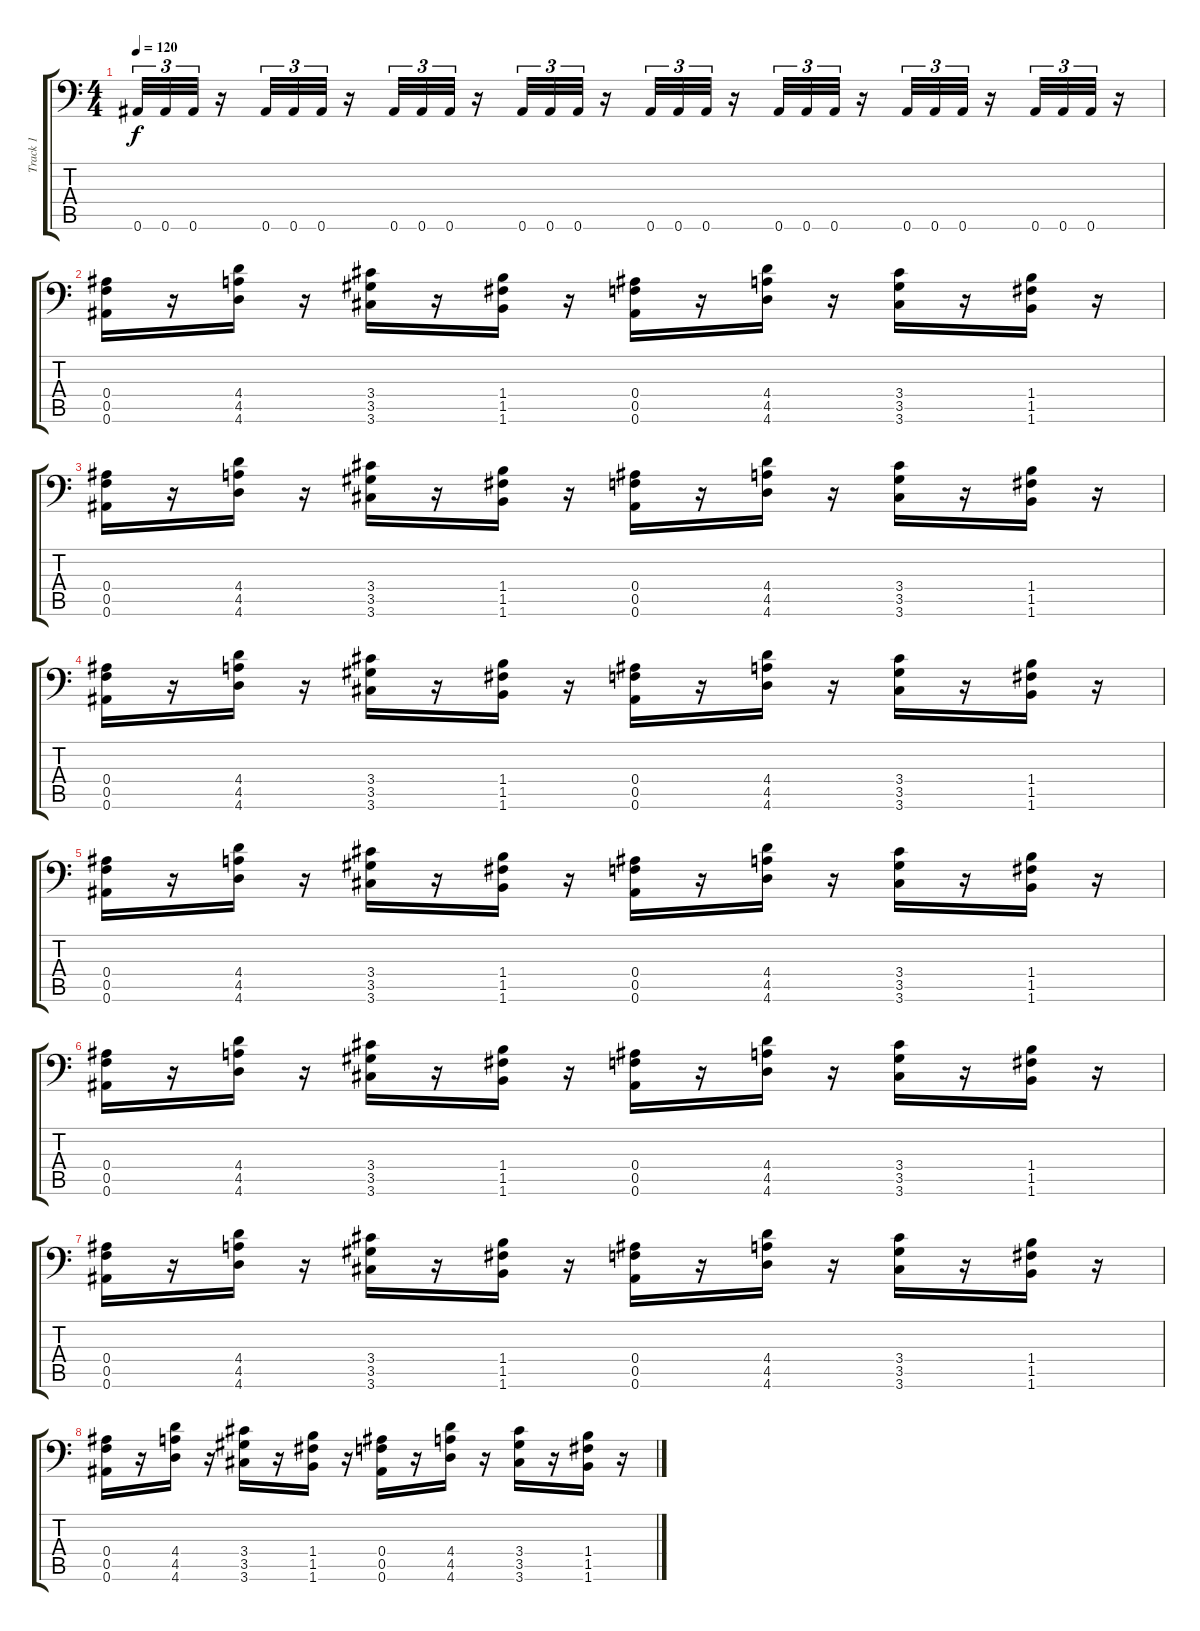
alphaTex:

\track ("Track 1" "Track 1") {instrument distortionguitar}
\staff {score tabs}
\tuning (C4 G3 Eb3 Bb2 F2 Bb1) {hide}
\ts (4 4)
\tempo 120
\clef f4
\ks c
0.6.32{tu (3 2) dy f} 0.6.32{tu (3 2)} 0.6.32{tu (3 2)} r.16 0.6.32{tu (3 2)} 0.6.32{tu (3 2)} 0.6.32{tu (3 2)} r.16 0.6.32{tu (3 2)} 0.6.32{tu (3 2)} 0.6.32{tu (3 2)} r.16 0.6.32{tu (3 2)} 0.6.32{tu (3 2)} 0.6.32{tu (3 2)} r.16 0.6.32{tu (3 2)} 0.6.32{tu (3 2)} 0.6.32{tu (3 2)} r.16 0.6.32{tu (3 2)} 0.6.32{tu (3 2)} 0.6.32{tu (3 2)} r.16 0.6.32{tu (3 2)} 0.6.32{tu (3 2)} 0.6.32{tu (3 2)} r.16 0.6.32{tu (3 2)} 0.6.32{tu (3 2)} 0.6.32{tu (3 2)} r.16 |
(0.4 0.5 0.6).16 r.16 (4.4 4.5 4.6).16 r.16 (3.4 3.5 3.6).16 r.16 (1.4 1.5 1.6).16 r.16 (0.4 0.5 0.6).16 r.16 (4.4 4.5 4.6).16 r.16 (3.4 3.5 3.6).16 r.16 (1.4 1.5 1.6).16 r.16 |
(0.4 0.5 0.6).16 r.16 (4.4 4.5 4.6).16 r.16 (3.4 3.5 3.6).16 r.16 (1.4 1.5 1.6).16 r.16 (0.4 0.5 0.6).16 r.16 (4.4 4.5 4.6).16 r.16 (3.4 3.5 3.6).16 r.16 (1.4 1.5 1.6).16 r.16 |
(0.4 0.5 0.6).16 r.16 (4.4 4.5 4.6).16 r.16 (3.4 3.5 3.6).16 r.16 (1.4 1.5 1.6).16 r.16 (0.4 0.5 0.6).16 r.16 (4.4 4.5 4.6).16 r.16 (3.4 3.5 3.6).16 r.16 (1.4 1.5 1.6).16 r.16 |
(0.4 0.5 0.6).16 r.16 (4.4 4.5 4.6).16 r.16 (3.4 3.5 3.6).16 r.16 (1.4 1.5 1.6).16 r.16 (0.4 0.5 0.6).16 r.16 (4.4 4.5 4.6).16 r.16 (3.4 3.5 3.6).16 r.16 (1.4 1.5 1.6).16 r.16 |
(0.4 0.5 0.6).16 r.16 (4.4 4.5 4.6).16 r.16 (3.4 3.5 3.6).16 r.16 (1.4 1.5 1.6).16 r.16 (0.4 0.5 0.6).16 r.16 (4.4 4.5 4.6).16 r.16 (3.4 3.5 3.6).16 r.16 (1.4 1.5 1.6).16 r.16 |
(0.4 0.5 0.6).16 r.16 (4.4 4.5 4.6).16 r.16 (3.4 3.5 3.6).16 r.16 (1.4 1.5 1.6).16 r.16 (0.4 0.5 0.6).16 r.16 (4.4 4.5 4.6).16 r.16 (3.4 3.5 3.6).16 r.16 (1.4 1.5 1.6).16 r.16 |
(0.4 0.5 0.6).16 r.16 (4.4 4.5 4.6).16 r.16 (3.4 3.5 3.6).16 r.16 (1.4 1.5 1.6).16 r.16 (0.4 0.5 0.6).16 r.16 (4.4 4.5 4.6).16 r.16 (3.4 3.5 3.6).16 r.16 (1.4 1.5 1.6).16 r.16
